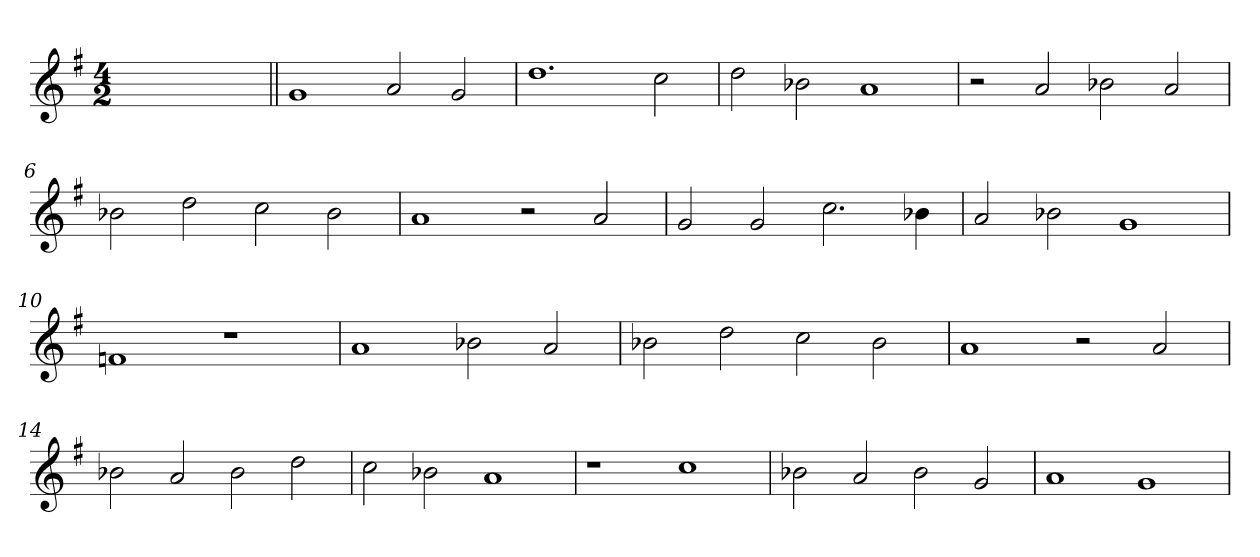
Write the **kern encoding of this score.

**kern
*part1
*staff1
*clefG2
*k[f#]
*G:
*M4/2
=1
0ryy
=2||
1g
2a/
2g/
=3
1.dd
2cc\
=4
2dd\
2b-X\
1a
=5
2r
2a/
2b-X\
2a/
=6
2b-X\
2dd\
2cc\
2b-\
=7
1a
2r
2a/
=8
2g/
2g/
2.cc\
4b-X\
=9
2a/
2b-X\
1g
!!LO:LB:g=z
=10
1fn
1r
=11
1a
2b-X\
2a/
=12
2b-X\
2dd\
2cc\
2b-\
=13
1a
2r
2a/
=14
2b-X\
2a/
2b-\
2dd\
=15
2cc\
2b-X\
1a
=16
1r
1cc
=17
2b-X\
2a/
2b-\
2g/
=18
1a
1g
=
*-
